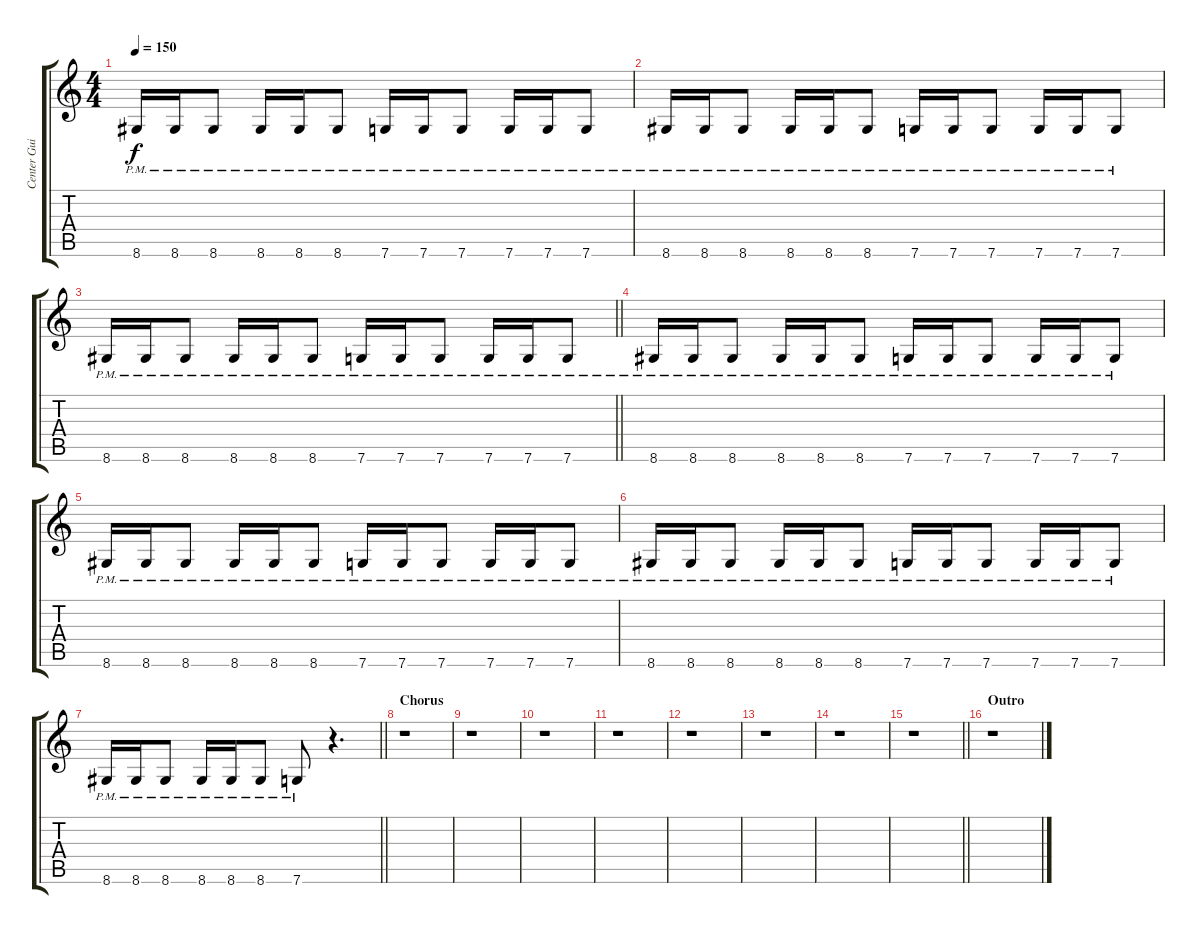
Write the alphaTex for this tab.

\track ("Center Guitar" "Center Gui") {instrument distortionguitar}
\staff {score tabs}
\tuning (C4 G3 Eb3 Bb2 F2 C2) {hide}
\ts (4 4)
\tempo 150
\clef g2
\ks c
8.6{pm}.16{dy f} 8.6{pm}.16 8.6{pm}.8 8.6{pm}.16 8.6{pm}.16 8.6{pm}.8 7.6{pm}.16 7.6{pm}.16 7.6{pm}.8 7.6{pm}.16 7.6{pm}.16 7.6{pm}.8 |
8.6{pm}.16 8.6{pm}.16 8.6{pm}.8 8.6{pm}.16 8.6{pm}.16 8.6{pm}.8 7.6{pm}.16 7.6{pm}.16 7.6{pm}.8 7.6{pm}.16 7.6{pm}.16 7.6{pm}.8 |
\barLineRight lightlight
8.6{pm}.16 8.6{pm}.16 8.6{pm}.8 8.6{pm}.16 8.6{pm}.16 8.6{pm}.8 7.6{pm}.16 7.6{pm}.16 7.6{pm}.8 7.6{pm}.16 7.6{pm}.16 7.6{pm}.8 |
8.6{pm}.16 8.6{pm}.16 8.6{pm}.8 8.6{pm}.16 8.6{pm}.16 8.6{pm}.8 7.6{pm}.16 7.6{pm}.16 7.6{pm}.8 7.6{pm}.16 7.6{pm}.16 7.6{pm}.8 |
8.6{pm}.16 8.6{pm}.16 8.6{pm}.8 8.6{pm}.16 8.6{pm}.16 8.6{pm}.8 7.6{pm}.16 7.6{pm}.16 7.6{pm}.8 7.6{pm}.16 7.6{pm}.16 7.6{pm}.8 |
8.6{pm}.16 8.6{pm}.16 8.6{pm}.8 8.6{pm}.16 8.6{pm}.16 8.6{pm}.8 7.6{pm}.16 7.6{pm}.16 7.6{pm}.8 7.6{pm}.16 7.6{pm}.16 7.6{pm}.8 |
\barLineRight lightlight
8.6{pm}.16 8.6{pm}.16 8.6{pm}.8 8.6{pm}.16 8.6{pm}.16 8.6{pm}.8 7.6{pm}.8 r.4{d} |
\section ("" "Chorus")
r.1 |
r.1 |
r.1 |
r.1 |
r.1 |
r.1 |
r.1 |
\barLineRight lightlight
r.1 |
\section ("" "Outro")
r.1
